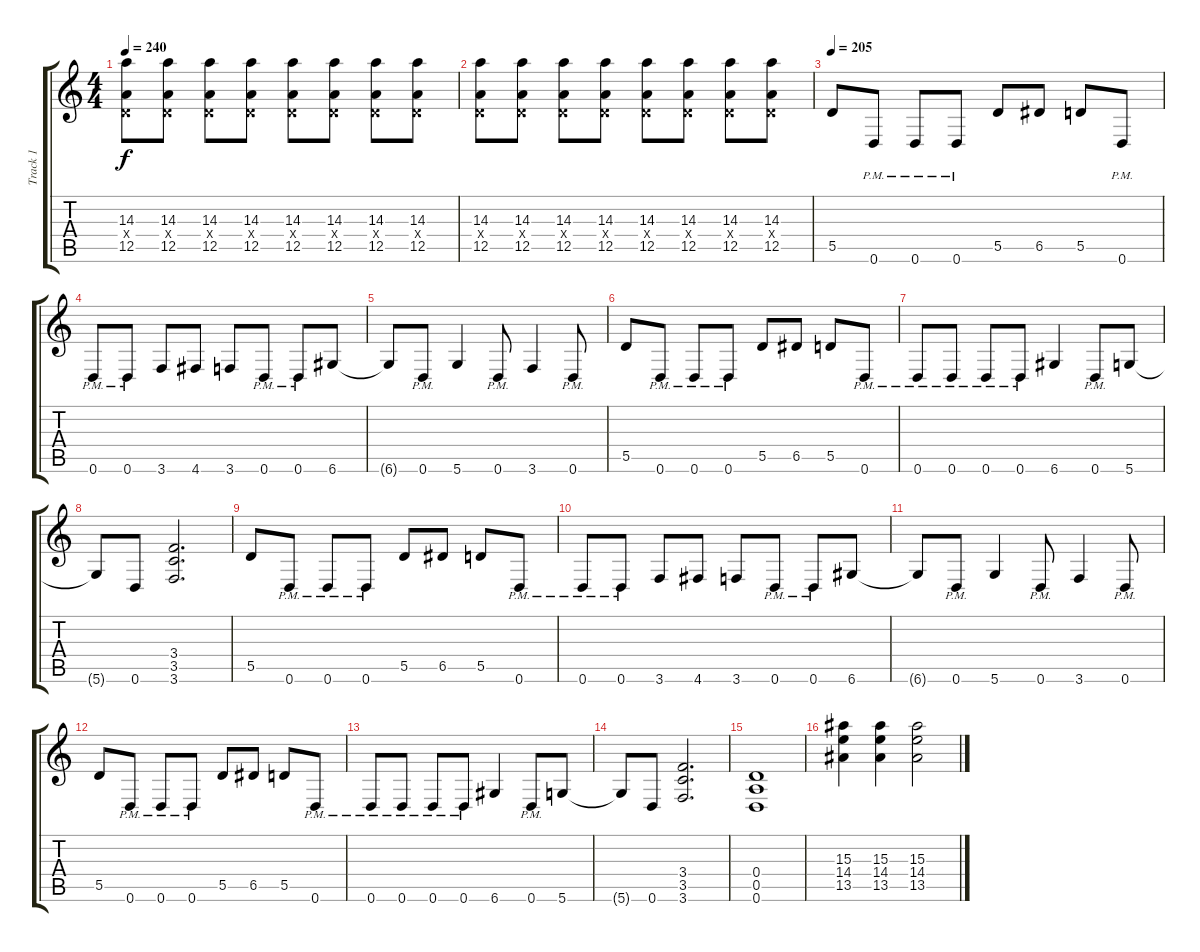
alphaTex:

\track ("Track 1" "Track 1") {instrument distortionguitar}
\staff {score tabs}
\tuning (E4 B3 G3 D3 A2 D2) {hide}
\ts (4 4)
\tempo 240
\clef g2
\ks c
(14.3 0.4{x} 12.5).8{dy f} (14.3 0.4{x} 12.5).8 (14.3 0.4{x} 12.5).8 (14.3 0.4{x} 12.5).8 (14.3 0.4{x} 12.5).8 (14.3 0.4{x} 12.5).8 (14.3 0.4{x} 12.5).8 (14.3 0.4{x} 12.5).8 |
(14.3 0.4{x} 12.5).8 (14.3 0.4{x} 12.5).8 (14.3 0.4{x} 12.5).8 (14.3 0.4{x} 12.5).8 (14.3 0.4{x} 12.5).8 (14.3 0.4{x} 12.5).8 (14.3 0.4{x} 12.5).8 (14.3 0.4{x} 12.5).8 |
\tempo 205
5.5.8{balance 0} 0.6{pm}.8 0.6{pm}.8 0.6{pm}.8 5.5.8 6.5.8 5.5.8 0.6{pm}.8 |
0.6{pm}.8 0.6{pm}.8 3.6.8 4.6.8 3.6.8 0.6{pm}.8 0.6{pm}.8 6.6.8 |
6.6{t}.8 0.6{pm}.8 5.6.4 0.6{pm}.8 3.6.4 0.6{pm}.8 |
5.5.8 0.6{pm}.8 0.6{pm}.8 0.6{pm}.8 5.5.8 6.5.8 5.5.8 0.6{pm}.8 |
0.6{pm}.8 0.6{pm}.8 0.6{pm}.8 0.6{pm}.8 6.6.4 0.6{pm}.8 5.6.8 |
5.6{t}.8 0.6.8 (3.4 3.5 3.6).2{d} |
5.5.8 0.6{pm}.8 0.6{pm}.8 0.6{pm}.8 5.5.8 6.5.8 5.5.8 0.6{pm}.8 |
0.6{pm}.8 0.6{pm}.8 3.6.8 4.6.8 3.6.8 0.6{pm}.8 0.6{pm}.8 6.6.8 |
6.6{t}.8 0.6{pm}.8 5.6.4 0.6{pm}.8 3.6.4 0.6{pm}.8 |
5.5.8 0.6{pm}.8 0.6{pm}.8 0.6{pm}.8 5.5.8 6.5.8 5.5.8 0.6{pm}.8 |
0.6{pm}.8 0.6{pm}.8 0.6{pm}.8 0.6{pm}.8 6.6.4 0.6{pm}.8 5.6.8 |
5.6{t}.8 0.6.8 (3.4 3.5 3.6).2{d} |
(0.4 0.5 0.6).1 |
(15.3 14.4 13.5).4 (15.3 14.4 13.5).4 (15.3 14.4 13.5).2
